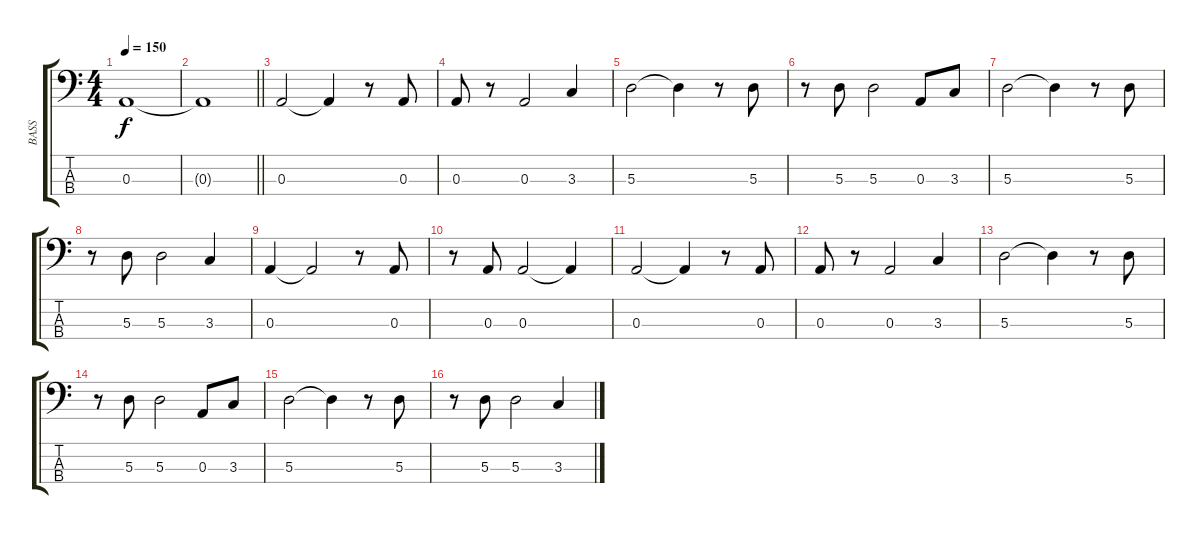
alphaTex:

\track ("BASS" "BASS") {instrument electricbassfinger}
\staff {score tabs}
\tuning (G2 D2 A1 E1) {hide}
\ts (4 4)
\tempo 150
\clef f4
\ks c
0.3.1{dy f} |
\barLineRight lightlight
0.3{t}.1 |
0.3.2 0.3{t}.4 r.8 0.3.8 |
0.3.8 r.8 0.3.2 3.3.4 |
5.3.2 5.3{t}.4 r.8 5.3.8 |
r.8 5.3.8 5.3.2 0.3.8 3.3.8 |
5.3.2 5.3{t}.4 r.8 5.3.8 |
r.8 5.3.8 5.3.2 3.3.4 |
0.3.4 0.3{t}.2 r.8 0.3.8 |
r.8 0.3.8 0.3.2 0.3{t}.4 |
0.3.2 0.3{t}.4 r.8 0.3.8 |
0.3.8 r.8 0.3.2 3.3.4 |
5.3.2 5.3{t}.4 r.8 5.3.8 |
r.8 5.3.8 5.3.2 0.3.8 3.3.8 |
5.3.2 5.3{t}.4 r.8 5.3.8 |
r.8 5.3.8 5.3.2 3.3.4
